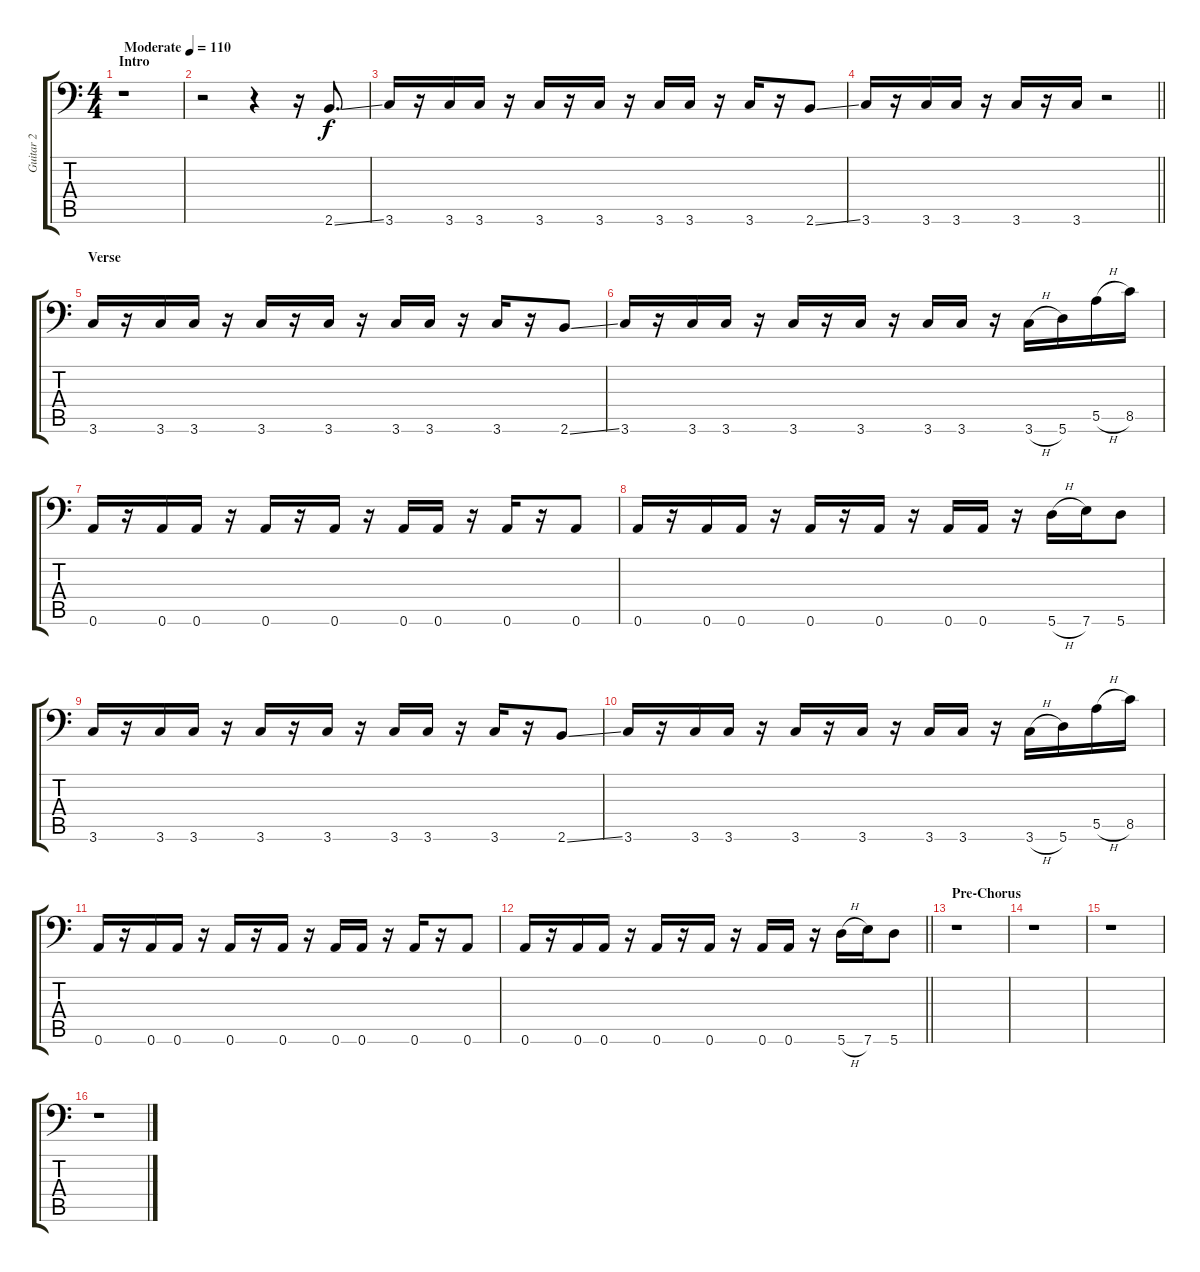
\track ("Guitar 2" "Guitar 2") {instrument distortionguitar}
\staff {score tabs}
\tuning (B3 Gb3 D3 A2 E2 A1) {hide}
\ts (4 4)
\section ("" "Intro")
\tempo (110 "Moderate")
\clef f4
\ks c
r.1{dy f instrument distortionguitar} |
r.2 r.4 r.16 2.6{ss}.8{d} |
3.6.16 r.16 3.6.16 3.6.16 r.16 3.6.16 r.16 3.6.16 r.16 3.6.16 3.6.16 r.16 3.6.16 r.16 2.6{ss}.8 |
\barLineRight lightlight
3.6.16 r.16 3.6.16 3.6.16 r.16 3.6.16 r.16 3.6.16 r.2 |
\section ("" "Verse")
3.6.16 r.16 3.6.16 3.6.16 r.16 3.6.16 r.16 3.6.16 r.16 3.6.16 3.6.16 r.16 3.6.16 r.16 2.6{ss}.8 |
3.6.16 r.16 3.6.16 3.6.16 r.16 3.6.16 r.16 3.6.16 r.16 3.6.16 3.6.16 r.16 3.6{h}.16 5.6.16 5.5{h}.16 8.5.16 |
0.6.16 r.16 0.6.16 0.6.16 r.16 0.6.16 r.16 0.6.16 r.16 0.6.16 0.6.16 r.16 0.6.16 r.16 0.6.8 |
0.6.16 r.16 0.6.16 0.6.16 r.16 0.6.16 r.16 0.6.16 r.16 0.6.16 0.6.16 r.16 5.6{h}.16 7.6.16 5.6.8 |
3.6.16 r.16 3.6.16 3.6.16 r.16 3.6.16 r.16 3.6.16 r.16 3.6.16 3.6.16 r.16 3.6.16 r.16 2.6{ss}.8 |
3.6.16 r.16 3.6.16 3.6.16 r.16 3.6.16 r.16 3.6.16 r.16 3.6.16 3.6.16 r.16 3.6{h}.16 5.6.16 5.5{h}.16 8.5.16 |
0.6.16 r.16 0.6.16 0.6.16 r.16 0.6.16 r.16 0.6.16 r.16 0.6.16 0.6.16 r.16 0.6.16 r.16 0.6.8 |
\barLineRight lightlight
0.6.16 r.16 0.6.16 0.6.16 r.16 0.6.16 r.16 0.6.16 r.16 0.6.16 0.6.16 r.16 5.6{h}.16 7.6.16 5.6.8 |
\section ("" "Pre-Chorus")
r.1 |
r.1 |
r.1 |
r.1
